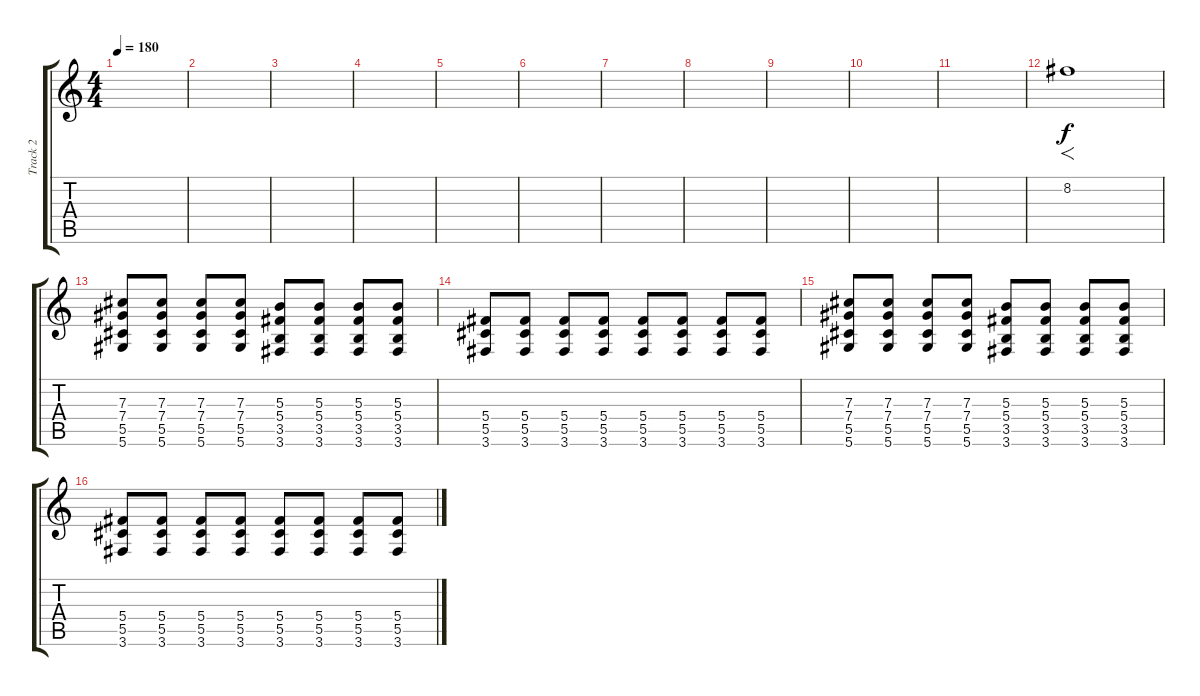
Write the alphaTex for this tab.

\track ("Track 2" "Track 2") {instrument distortionguitar}
\staff {score tabs}
\tuning (Eb4 Bb3 Gb3 Db3 Ab2 Eb2) {hide}
\ts (4 4)
\tempo 180
\clef g2
\ks c
|
|
|
|
|
|
|
|
|
|
|
8.2.1{f} |
(7.3 7.4 5.5 5.6).8{dy f instrument distortionguitar} (7.3 7.4 5.5 5.6).8 (7.3 7.4 5.5 5.6).8 (7.3 7.4 5.5 5.6).8 (5.3 5.4 3.5 3.6).8 (5.3 5.4 3.5 3.6).8 (5.3 5.4 3.5 3.6).8 (5.3 5.4 3.5 3.6).8 |
(5.4 5.5 3.6).8 (5.4 5.5 3.6).8 (5.4 5.5 3.6).8 (5.4 5.5 3.6).8 (5.4 5.5 3.6).8 (5.4 5.5 3.6).8 (5.4 5.5 3.6).8 (5.4 5.5 3.6).8 |
(7.3 7.4 5.5 5.6).8{instrument distortionguitar} (7.3 7.4 5.5 5.6).8 (7.3 7.4 5.5 5.6).8 (7.3 7.4 5.5 5.6).8 (5.3 5.4 3.5 3.6).8 (5.3 5.4 3.5 3.6).8 (5.3 5.4 3.5 3.6).8 (5.3 5.4 3.5 3.6).8 |
(5.4 5.5 3.6).8 (5.4 5.5 3.6).8 (5.4 5.5 3.6).8 (5.4 5.5 3.6).8 (5.4 5.5 3.6).8 (5.4 5.5 3.6).8 (5.4 5.5 3.6).8 (5.4 5.5 3.6).8
